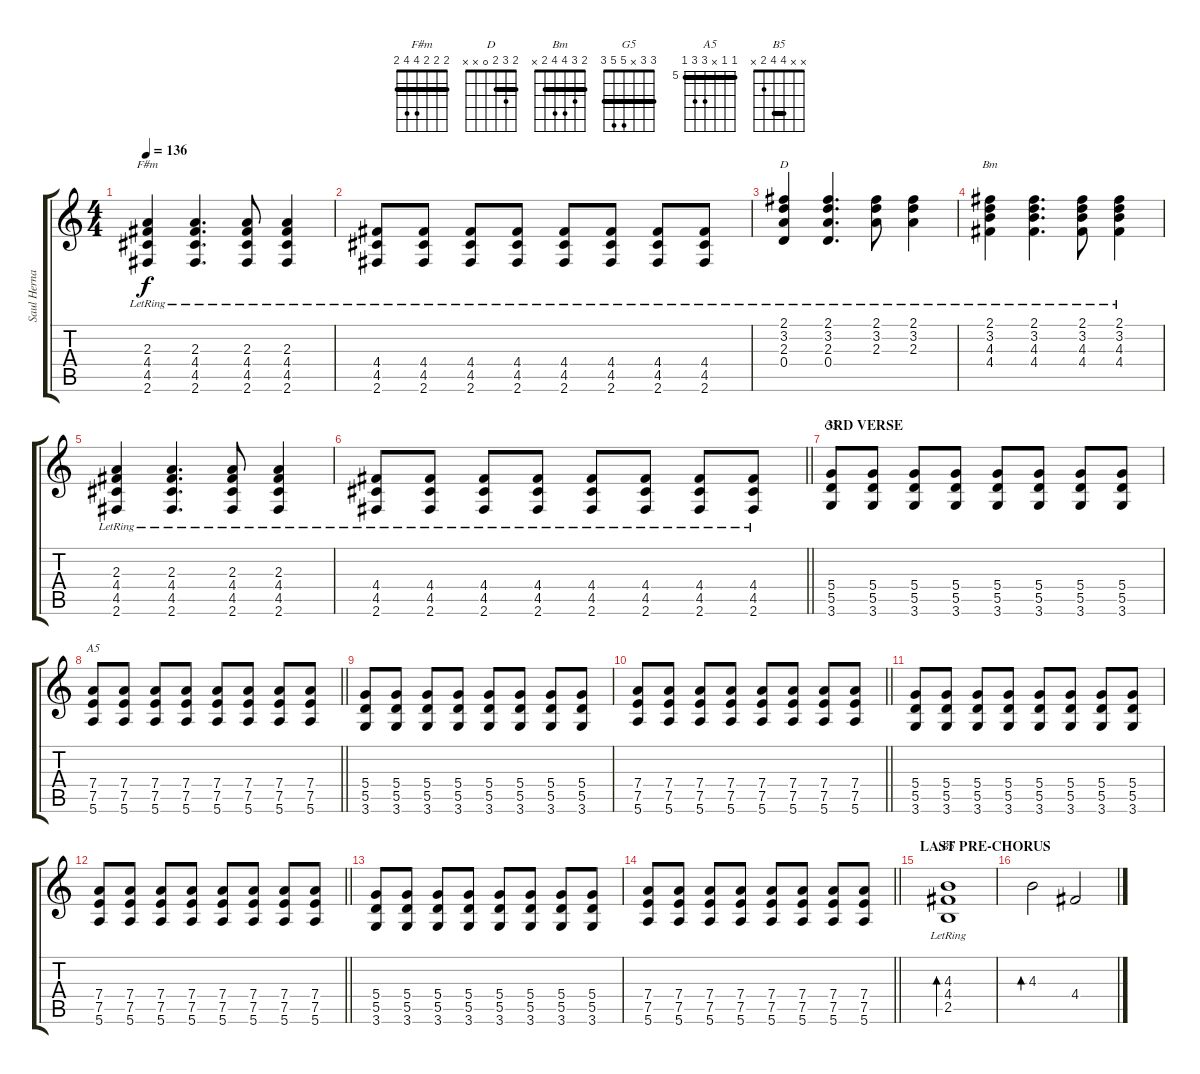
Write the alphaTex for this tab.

\track ("Saul Hernandez" "Saul Herna") {instrument distortionguitar}
\staff {score tabs}
\tuning (E4 B3 G3 D3 A2 E2) {hide}
\chord ("F#m" 2 2 2 4 4 2) {barre 2}
\chord ("D" 2 3 2 0 x x) {barre 2}
\chord ("Bm" 2 3 4 4 2 x) {barre 2}
\chord ("G5" 3 3 x 5 5 3) {barre 3}
\chord ("A5" 5 5 x 7 7 5) {firstfret 5 barre 5}
\chord ("B5" x x 4 4 2 x) {barre 4}
\ts (4 4)
\tempo 136
\clef g2
\ks c
(2.3{lr} 4.4{lr} 4.5{lr} 2.6{lr}).4{ch "F#m" dy f} (2.3{lr} 4.4{lr} 4.5{lr} 2.6{lr}).4{d} (2.3{lr} 4.4{lr} 4.5{lr} 2.6{lr}).8 (2.3{lr} 4.4{lr} 4.5{lr} 2.6{lr}).4 |
(4.4{lr} 4.5{lr} 2.6{lr}).8 (4.4{lr} 4.5{lr} 2.6{lr}).8 (4.4{lr} 4.5{lr} 2.6{lr}).8 (4.4{lr} 4.5{lr} 2.6{lr}).8 (4.4{lr} 4.5{lr} 2.6{lr}).8 (4.4{lr} 4.5{lr} 2.6{lr}).8 (4.4{lr} 4.5{lr} 2.6{lr}).8 (4.4{lr} 4.5{lr} 2.6{lr}).8 |
(2.1{lr} 3.2{lr} 2.3{lr} 0.4{lr}).4{ch "D"} (2.1{lr} 3.2{lr} 2.3{lr} 0.4{lr}).4{d} (2.1{lr} 3.2{lr} 2.3{lr}).8 (2.1{lr} 3.2{lr} 2.3{lr}).4 |
(2.1{lr} 3.2{lr} 4.3{lr} 4.4{lr}).4{ch "Bm"} (2.1{lr} 3.2{lr} 4.3{lr} 4.4{lr}).4{d} (2.1{lr} 3.2{lr} 4.3{lr} 4.4{lr}).8 (2.1{lr} 3.2{lr} 4.3{lr} 4.4{lr}).4 |
(2.3{lr} 4.4{lr} 4.5{lr} 2.6{lr}).4 (2.3{lr} 4.4{lr} 4.5{lr} 2.6{lr}).4{d} (2.3{lr} 4.4{lr} 4.5{lr} 2.6{lr}).8 (2.3{lr} 4.4{lr} 4.5{lr} 2.6{lr}).4 |
\barLineRight lightlight
(4.4{lr} 4.5{lr} 2.6{lr}).8 (4.4{lr} 4.5{lr} 2.6{lr}).8 (4.4{lr} 4.5{lr} 2.6{lr}).8 (4.4{lr} 4.5{lr} 2.6{lr}).8 (4.4{lr} 4.5{lr} 2.6{lr}).8 (4.4{lr} 4.5{lr} 2.6{lr}).8 (4.4{lr} 4.5{lr} 2.6{lr}).8 (4.4{lr} 4.5{lr} 2.6{lr}).8 |
\section ("" "3RD VERSE")
(5.4 5.5 3.6).8{ch "G5"} (5.4 5.5 3.6).8 (5.4 5.5 3.6).8 (5.4 5.5 3.6).8 (5.4 5.5 3.6).8 (5.4 5.5 3.6).8 (5.4 5.5 3.6).8 (5.4 5.5 3.6).8 |
\barLineRight lightlight
(7.4 7.5 5.6).8{ch "A5"} (7.4 7.5 5.6).8 (7.4 7.5 5.6).8 (7.4 7.5 5.6).8 (7.4 7.5 5.6).8 (7.4 7.5 5.6).8 (7.4 7.5 5.6).8 (7.4 7.5 5.6).8 |
(5.4 5.5 3.6).8 (5.4 5.5 3.6).8 (5.4 5.5 3.6).8 (5.4 5.5 3.6).8 (5.4 5.5 3.6).8 (5.4 5.5 3.6).8 (5.4 5.5 3.6).8 (5.4 5.5 3.6).8 |
\barLineRight lightlight
(7.4 7.5 5.6).8 (7.4 7.5 5.6).8 (7.4 7.5 5.6).8 (7.4 7.5 5.6).8 (7.4 7.5 5.6).8 (7.4 7.5 5.6).8 (7.4 7.5 5.6).8 (7.4 7.5 5.6).8 |
(5.4 5.5 3.6).8 (5.4 5.5 3.6).8 (5.4 5.5 3.6).8 (5.4 5.5 3.6).8 (5.4 5.5 3.6).8 (5.4 5.5 3.6).8 (5.4 5.5 3.6).8 (5.4 5.5 3.6).8 |
\barLineRight lightlight
(7.4 7.5 5.6).8 (7.4 7.5 5.6).8 (7.4 7.5 5.6).8 (7.4 7.5 5.6).8 (7.4 7.5 5.6).8 (7.4 7.5 5.6).8 (7.4 7.5 5.6).8 (7.4 7.5 5.6).8 |
(5.4 5.5 3.6).8 (5.4 5.5 3.6).8 (5.4 5.5 3.6).8 (5.4 5.5 3.6).8 (5.4 5.5 3.6).8 (5.4 5.5 3.6).8 (5.4 5.5 3.6).8 (5.4 5.5 3.6).8 |
\barLineRight lightlight
(7.4 7.5 5.6).8 (7.4 7.5 5.6).8 (7.4 7.5 5.6).8 (7.4 7.5 5.6).8 (7.4 7.5 5.6).8 (7.4 7.5 5.6).8 (7.4 7.5 5.6).8 (7.4 7.5 5.6).8 |
\section ("" "LAST PRE-CHORUS")
(4.3 4.4 2.5{lr}).1{bd 480 ch "B5"} |
4.3.2{bd 480} 4.4.2
